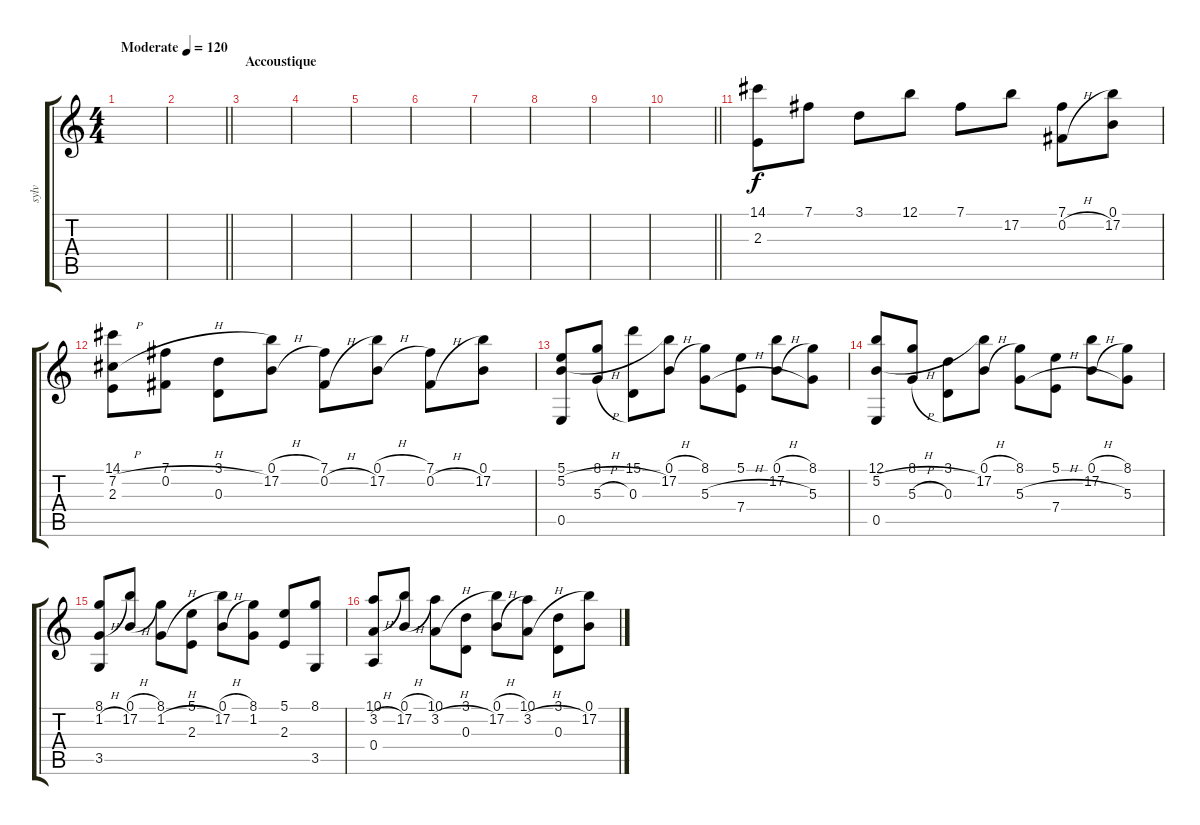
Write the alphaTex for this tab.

\track ("sylv" "sylv") {instrument distortionguitar}
\staff {score tabs}
\tuning (B3 Gb3 D3 A2 E2 B1) {hide}
\ts (4 4)
\tempo (120 "Moderate")
\clef g2
\ks c
|
\barLineRight lightlight
|
\section ("" "Accoustique")
|
|
|
|
|
|
|
\barLineRight lightlight
|
(14.1 2.3).8{instrument acousticguitarnylon} 7.1.8 3.1.8 12.1.8{instrument acousticguitarnylon} 7.1.8{instrument acousticguitarnylon} 17.2.8 (7.1 0.2{h}).8 (0.1 17.2).8 |
(14.1 7.2{h} 2.3).8{instrument acousticguitarnylon} (7.1 0.2{h}).8 (3.1 0.3).8 (0.1{h} 17.2).8{instrument acousticguitarnylon} (7.1 0.2{h}).8{instrument acousticguitarnylon} (0.1{h} 17.2).8 (7.1 0.2{h}).8 (0.1 17.2).8 |
(5.1 5.2{h} 0.5).8 (8.1 5.3{h}).8 (15.1 0.3).8 (0.1{h} 17.2).8 (8.1 5.3{h}).8 (5.1 7.4).8 (0.1{h} 17.2).8 (8.1 5.3).8 |
(12.1 5.2{h} 0.5).8 (8.1 5.3{h}).8 (3.1 0.3).8 (0.1{h} 17.2).8 (8.1 5.3{h}).8 (5.1 7.4).8 (0.1{h} 17.2).8 (8.1 5.3).8 |
(8.1 1.2{h} 3.5).8 (0.1{h} 17.2).8 (8.1 1.2{h}).8 (5.1 2.3).8 (0.1{h} 17.2).8 (8.1 1.2).8 (5.1 2.3).8 (8.1 3.5).8 |
(10.1 3.2{h} 0.4).8 (0.1{h} 17.2).8 (10.1 3.2{h}).8 (3.1 0.3).8 (0.1{h} 17.2).8 (10.1 3.2{h}).8 (3.1 0.3).8 (0.1 17.2).8
